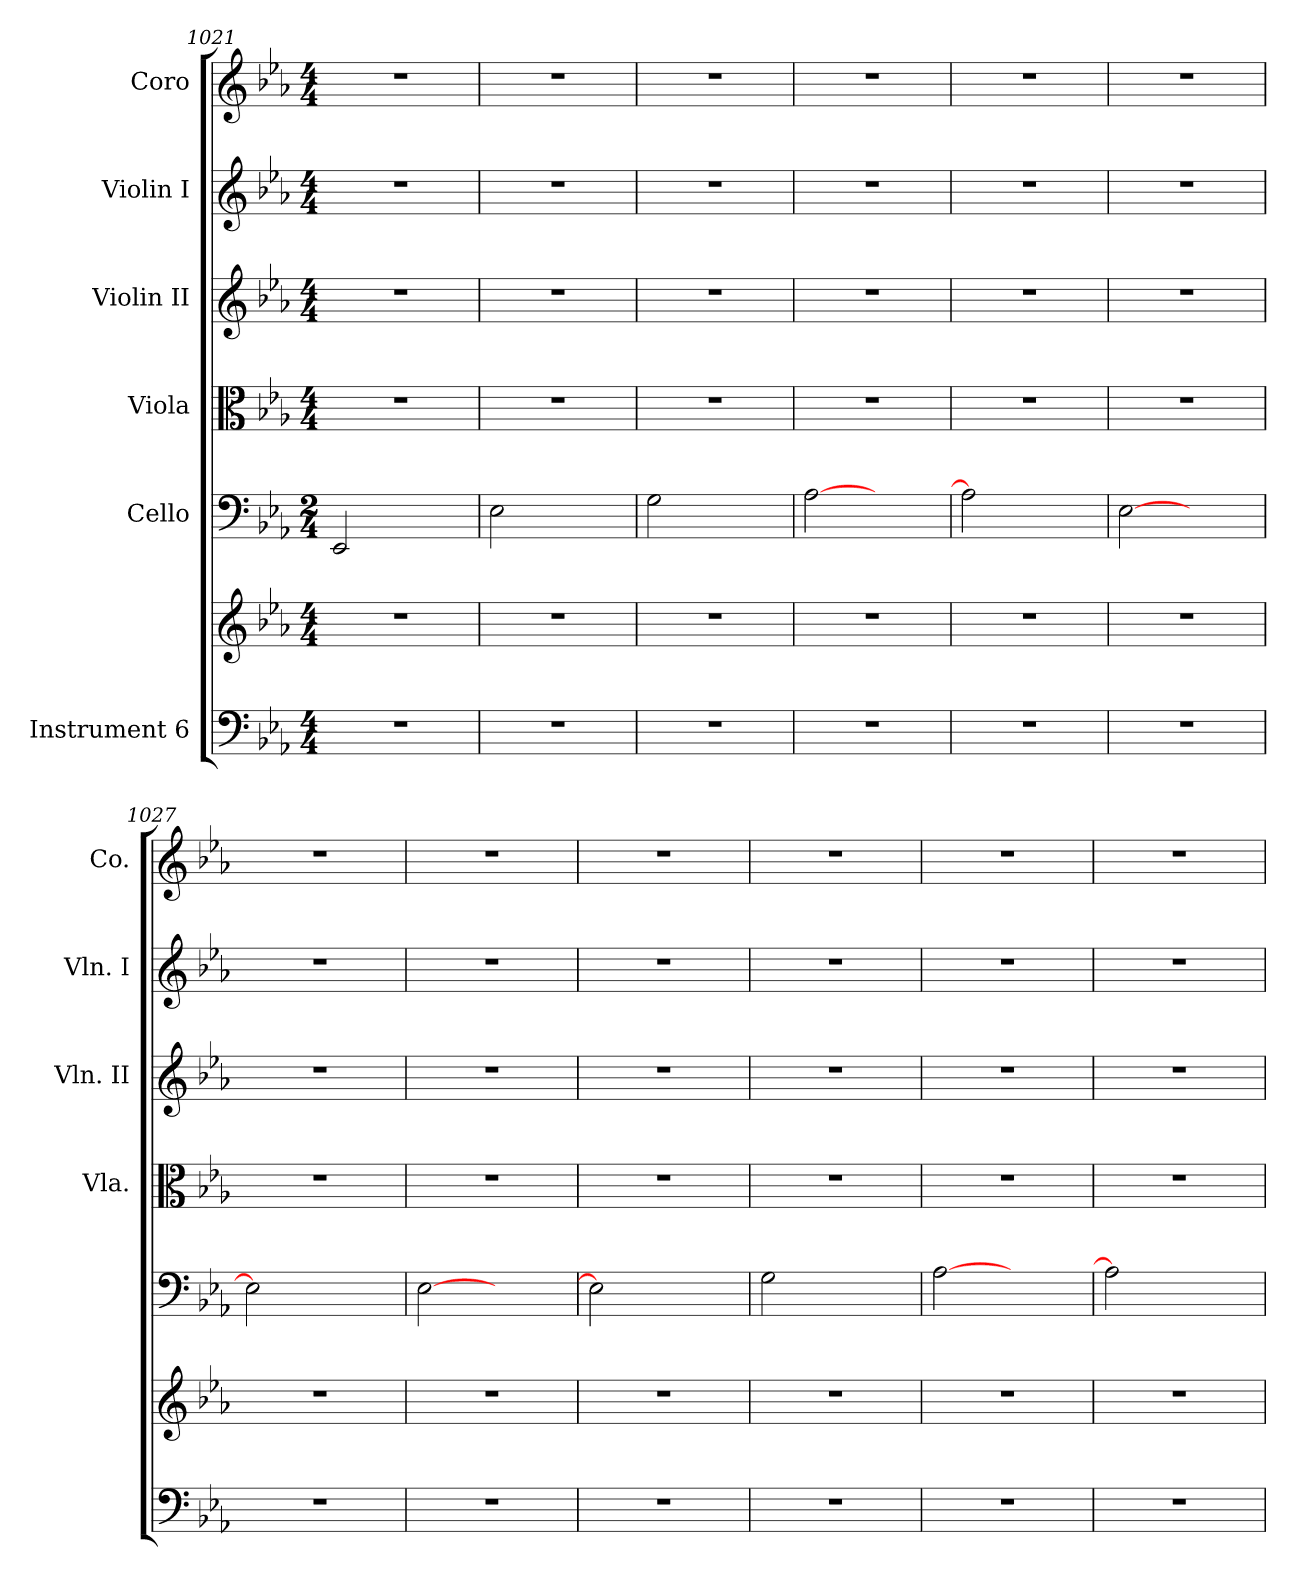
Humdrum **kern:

**kern	**kern	**kern	**kern	**kern	**kern	**kern
*part6	*part6	*part5	*part4	*part3	*part2	*part1
*staff7	*staff6	*staff5	*staff4	*staff3	*staff2	*staff1
*I"Instrument 6	*	*I"Cello	*I"Viola	*I"Violin II	*I"Violin I	*I"Coro
*	*	*	*I'Vla.	*I'Vln. II	*I'Vln. I	*I'Co.
!!LO:PB:g=z
*clefF4	*clefG2	*clefF4	*clefC3	*clefG2	*clefG2	*clefG2
*k[b-e-a-]	*k[b-e-a-]	*k[b-e-a-]	*k[b-e-a-]	*k[b-e-a-]	*k[b-e-a-]	*k[b-e-a-]
*E-:	*E-:	*E-:	*E-:	*E-:	*E-:	*E-:
*M4/4	*M4/4	*M2/4	*M4/4	*M4/4	*M4/4	*M4/4
=1021	=1021	=1021	=1021	=1021	=1021	=1021
1r	1r	2EE-/	1r	1r	1r	1r
.	.	2ryy	.	.	.	.
=1022	=1022	=1022	=1022	=1022	=1022	=1022
1r	1r	2E-\	1r	1r	1r	1r
.	.	2ryy	.	.	.	.
=1023	=1023	=1023	=1023	=1023	=1023	=1023
1r	1r	2G\	1r	1r	1r	1r
.	.	2ryy	.	.	.	.
=1024	=1024	=1024	=1024	=1024	=1024	=1024
1r	1r	[>2A-\	1r	1r	1r	1r
.	.	2ryy	.	.	.	.
=1025	=1025	=1025	=1025	=1025	=1025	=1025
1r	1r	2A-\]	1r	1r	1r	1r
.	.	2ryy	.	.	.	.
=1026	=1026	=1026	=1026	=1026	=1026	=1026
1r	1r	[>2E-\	1r	1r	1r	1r
.	.	2ryy	.	.	.	.
=1027	=1027	=1027	=1027	=1027	=1027	=1027
1r	1r	2E-\]	1r	1r	1r	1r
.	.	2ryy	.	.	.	.
=1028	=1028	=1028	=1028	=1028	=1028	=1028
1r	1r	[>2E-\	1r	1r	1r	1r
.	.	2ryy	.	.	.	.
=1029	=1029	=1029	=1029	=1029	=1029	=1029
1r	1r	2E-\]	1r	1r	1r	1r
.	.	2ryy	.	.	.	.
=1030	=1030	=1030	=1030	=1030	=1030	=1030
1r	1r	2G\	1r	1r	1r	1r
.	.	2ryy	.	.	.	.
=1031	=1031	=1031	=1031	=1031	=1031	=1031
1r	1r	[<2A-\	1r	1r	1r	1r
.	.	2ryy	.	.	.	.
!!LO:LB:g=z
=1032	=1032	=1032	=1032	=1032	=1032	=1032
1r	1r	2A-\]	1r	1r	1r	1r
.	.	2ryy	.	.	.	.
=	=	=	=	=	=	=
*-	*-	*-	*-	*-	*-	*-
